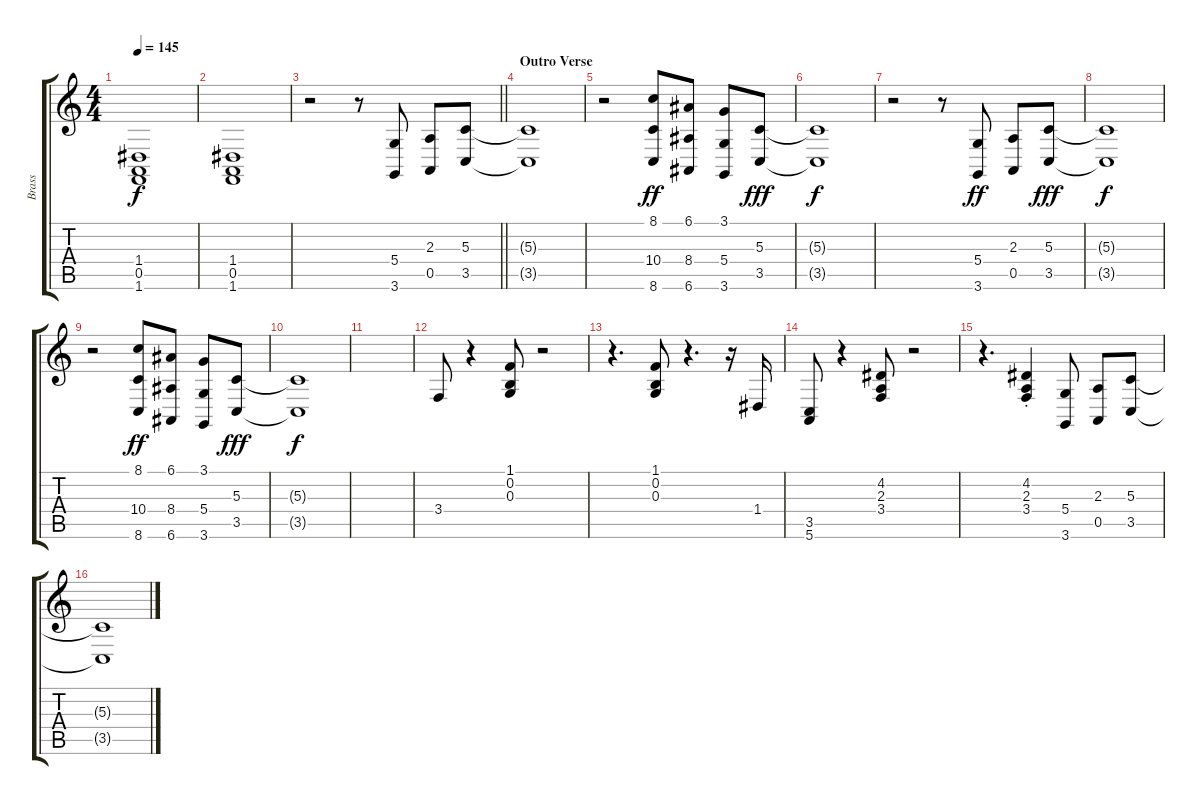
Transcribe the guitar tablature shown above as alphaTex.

\track ("Brass" "Brass") {instrument brasssection}
\staff {score tabs}
\tuning (E4 B3 G3 D3 A2 E2) {hide}
\ts (4 4)
\tempo 145
\clef g2
\ks c
(1.4{t} 0.5{t} 1.6{t}).1{dy f} |
(1.4 0.5 1.6).1 |
\barLineRight lightlight
r.2 r.8 (5.4 3.6).8 (2.3 0.5).8 (5.3 3.5).8 |
\section ("" "Outro Verse")
(5.3{t} 3.5{t}).1 |
r.2 (8.1 10.4 8.6).8{dy ff} (6.1 8.4 6.6).8 (3.1 5.4 3.6).8 (5.3 3.5).8{dy fff} |
(5.3{t} 3.5{t}).1{dy f} |
r.2 r.8 (5.4 3.6).8{dy ff} (2.3 0.5).8 (5.3 3.5).8{dy fff} |
(5.3{t} 3.5{t}).1{dy f} |
r.2 (8.1 10.4 8.6).8{dy ff} (6.1 8.4 6.6).8 (3.1 5.4 3.6).8 (5.3 3.5).8{dy fff} |
(5.3{t} 3.5{t}).1{dy f} |
|
3.4.8 r.4 (1.1 0.2 0.3).8 r.2 |
r.4{d} (1.1 0.2 0.3).8 r.4{d} r.16 1.4.16 |
(3.5 5.6).8 r.4 (4.2 2.3 3.4).8 r.2 |
r.4{d} (4.2{st} 2.3{st} 3.4{st}).4 (5.4 3.6).8 (2.3 0.5).8 (5.3 3.5).8 |
(5.3{t} 3.5{t}).1
